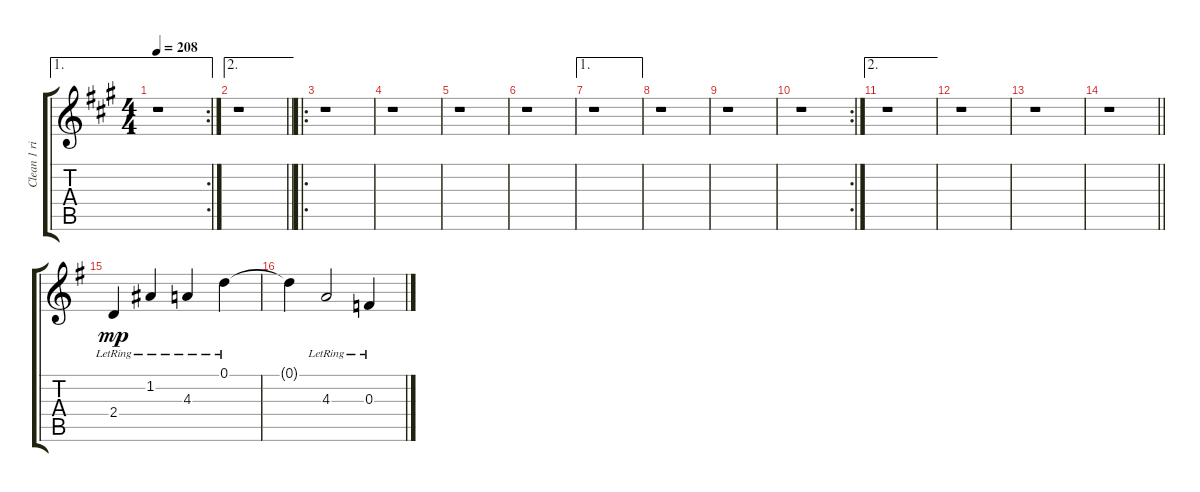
\track ("Clean 1 right" "Clean 1 ri") {instrument electricguitarclean}
\staff {score tabs}
\tuning (D4 A3 F3 C3 G2 D2) {hide}
\ae 1
\rc 2
\ts (4 4)
\tempo 208
\clef g2
\ks a
r.1{dy mp} |
\ae 2
\barLineRight lightlight
r.1 |
\ro
r.1 |
r.1 |
r.1 |
r.1 |
\ae 1
r.1 |
r.1 |
r.1 |
\rc 2
r.1 |
\ae 2
r.1 |
r.1 |
r.1 |
\barLineRight lightlight
r.1 |
\ks g
2.4{lr}.4 1.2{lr}.4 4.3{lr}.4 0.1{lr}.4 |
0.1{t}.4 4.3{lr}.2 0.3{lr}.4
